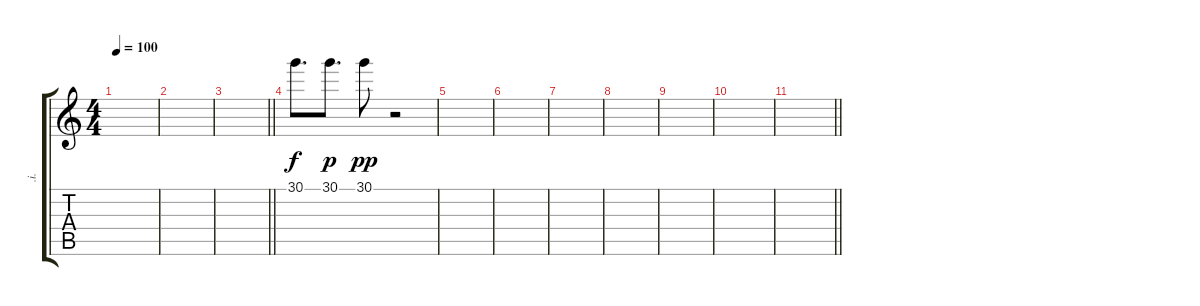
\track (".i." ".i.") {instrument pad8sweep}
\staff {score tabs}
\tuning (Db4 Ab3 E3 B2 Gb2 B1) {hide}
\ts (4 4)
\tempo 100
\clef g2
\ks c
|
|
\barLineRight lightlight
|
30.1.8{d dy f} 30.1.8{d dy p} 30.1.8{dy pp} r.2 |
|
|
|
|
|
|
\barLineRight lightlight
